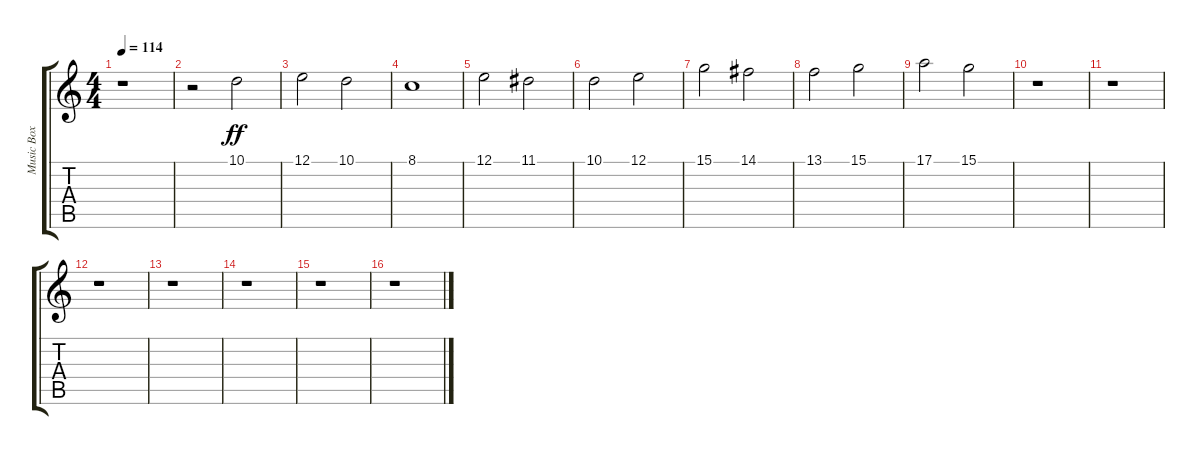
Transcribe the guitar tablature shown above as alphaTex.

\track ("Music Box" "Music Box") {instrument musicbox}
\staff {score tabs}
\tuning (E4 B3 G3 D3 A2 E2) {hide}
\ts (4 4)
\tempo 114
\clef g2
\ks c
r.1{dy ff} |
r.2 10.1.2{instrument musicbox} |
12.1.2 10.1.2 |
8.1.1 |
12.1.2 11.1.2 |
10.1.2 12.1.2 |
15.1.2 14.1.2 |
13.1.2 15.1.2 |
17.1.2 15.1.2 |
r.1 |
r.1 |
r.1 |
r.1 |
r.1 |
r.1 |
r.1
